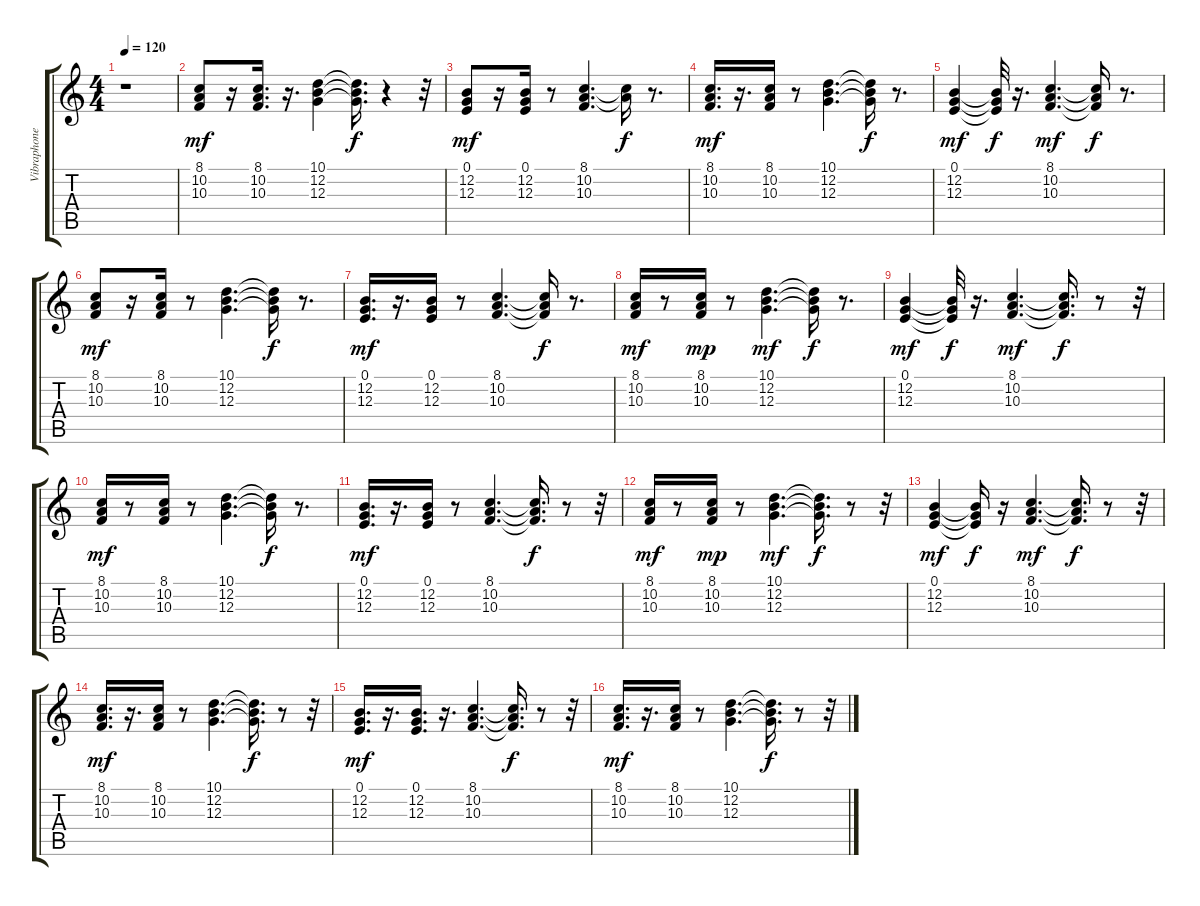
\track ("Vibraphone" "Vibraphone") {instrument vibraphone}
\staff {score tabs}
\tuning (E4 B3 G3 D3 A2 E2) {hide}
\ts (4 4)
\tempo 120
\clef g2
\ks c
r.1{dy f} |
(8.1 10.2 10.3).8{dy mf} r.16 (8.1 10.2 10.3).16{d} r.16{d} (10.1 12.2 12.3).4 (10.1{t} 12.2{t} 12.3{t}).16{d dy f} r.4 r.32 |
(0.1 12.2 12.3).8{dy mf} r.16 (0.1 12.2 12.3).16 r.8 (8.1 10.2 10.3).4{d} (8.1{t} 10.2{t}).16{dy f} r.8{d} |
(8.1 10.2 10.3).16{d dy mf} r.16{d} (8.1 10.2 10.3).16 r.8 (10.1 12.2 12.3).4{d} (10.1{t} 12.2{t} 12.3{t}).16{dy f} r.8{d} |
(0.1 12.2 12.3).4{dy mf} (0.1{t} 12.2{t} 12.3{t}).32{dy f} r.16{d} (8.1 10.2 10.3).4{d dy mf} (8.1{t} 10.2{t} 10.3{t}).16{dy f} r.8{d} |
(8.1 10.2 10.3).8{dy mf} r.16 (8.1 10.2 10.3).16 r.8 (10.1 12.2 12.3).4{d} (10.1{t} 12.2{t} 12.3{t}).16{dy f} r.8{d} |
(0.1 12.2 12.3).16{d dy mf} r.16{d} (0.1 12.2 12.3).16 r.8 (8.1 10.2 10.3).4{d} (8.1{t} 10.2{t} 10.3{t}).16{dy f} r.8{d} |
(8.1 10.2 10.3).16{dy mf} r.8 (8.1 10.2 10.3).16{dy mp} r.8 (10.1 12.2 12.3).4{d dy mf} (10.1{t} 12.2{t} 12.3{t}).16{dy f} r.8{d} |
(0.1 12.2 12.3).4{dy mf} (0.1{t} 12.2{t} 12.3{t}).32{dy f} r.16{d} (8.1 10.2 10.3).4{d dy mf} (8.1{t} 10.2{t} 10.3{t}).16{d dy f} r.8 r.32 |
(8.1 10.2 10.3).16{dy mf} r.8 (8.1 10.2 10.3).16 r.8 (10.1 12.2 12.3).4{d} (10.1{t} 12.2{t} 12.3{t}).16{dy f} r.8{d} |
(0.1 12.2 12.3).16{d dy mf} r.16{d} (0.1 12.2 12.3).16 r.8 (8.1 10.2 10.3).4{d} (8.1{t} 10.2{t} 10.3{t}).16{d dy f} r.8 r.32 |
(8.1 10.2 10.3).16{dy mf} r.8 (8.1 10.2 10.3).16{dy mp} r.8 (10.1 12.2 12.3).4{d dy mf} (10.1{t} 12.2{t} 12.3{t}).16{d dy f} r.8 r.32 |
(0.1 12.2 12.3).4{dy mf} (0.1{t} 12.2{t} 12.3{t}).16{dy f} r.16 (8.1 10.2 10.3).4{d dy mf} (8.1{t} 10.2{t} 10.3{t}).16{d dy f} r.8 r.32 |
(8.1 10.2 10.3).16{d dy mf} r.16{d} (8.1 10.2 10.3).16 r.8 (10.1 12.2 12.3).4{d} (10.1{t} 12.2{t} 12.3{t}).16{d dy f} r.8 r.32 |
(0.1 12.2 12.3).16{d dy mf} r.16{d} (0.1 12.2 12.3).16{d} r.16{d} (8.1 10.2 10.3).4{d} (8.1{t} 10.2{t} 10.3{t}).16{d dy f} r.8 r.32 |
(8.1 10.2 10.3).16{d dy mf} r.16{d} (8.1 10.2 10.3).16 r.8 (10.1 12.2 12.3).4{d} (10.1{t} 12.2{t} 12.3{t}).16{d dy f} r.8 r.32
